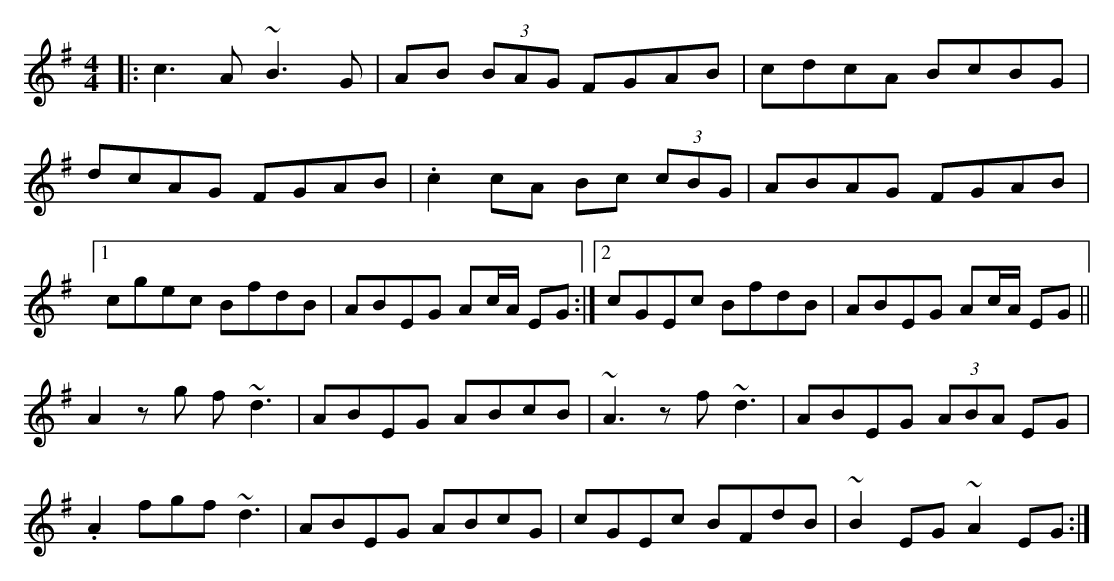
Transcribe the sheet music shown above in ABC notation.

X:1
M:4/4
K:Emin
|:c3A ~B3 G|AB (3BAG FGAB|cdcA BcBG|
dcAG FGAB|.c2 cA Bc (3cBG|ABAG FGAB|
[1 cgec BfdB|ABEG Ac/A/ EG:|2 cGEc BfdB|ABEG Ac/A/ EG||
A2 zg f~d3|ABEG ABcB|~A3z f~d3|ABEG (3ABA EG|
.A2 fgf~d3|ABEG ABcG|cGEc BFdB|~B2EG ~A2EG:|
